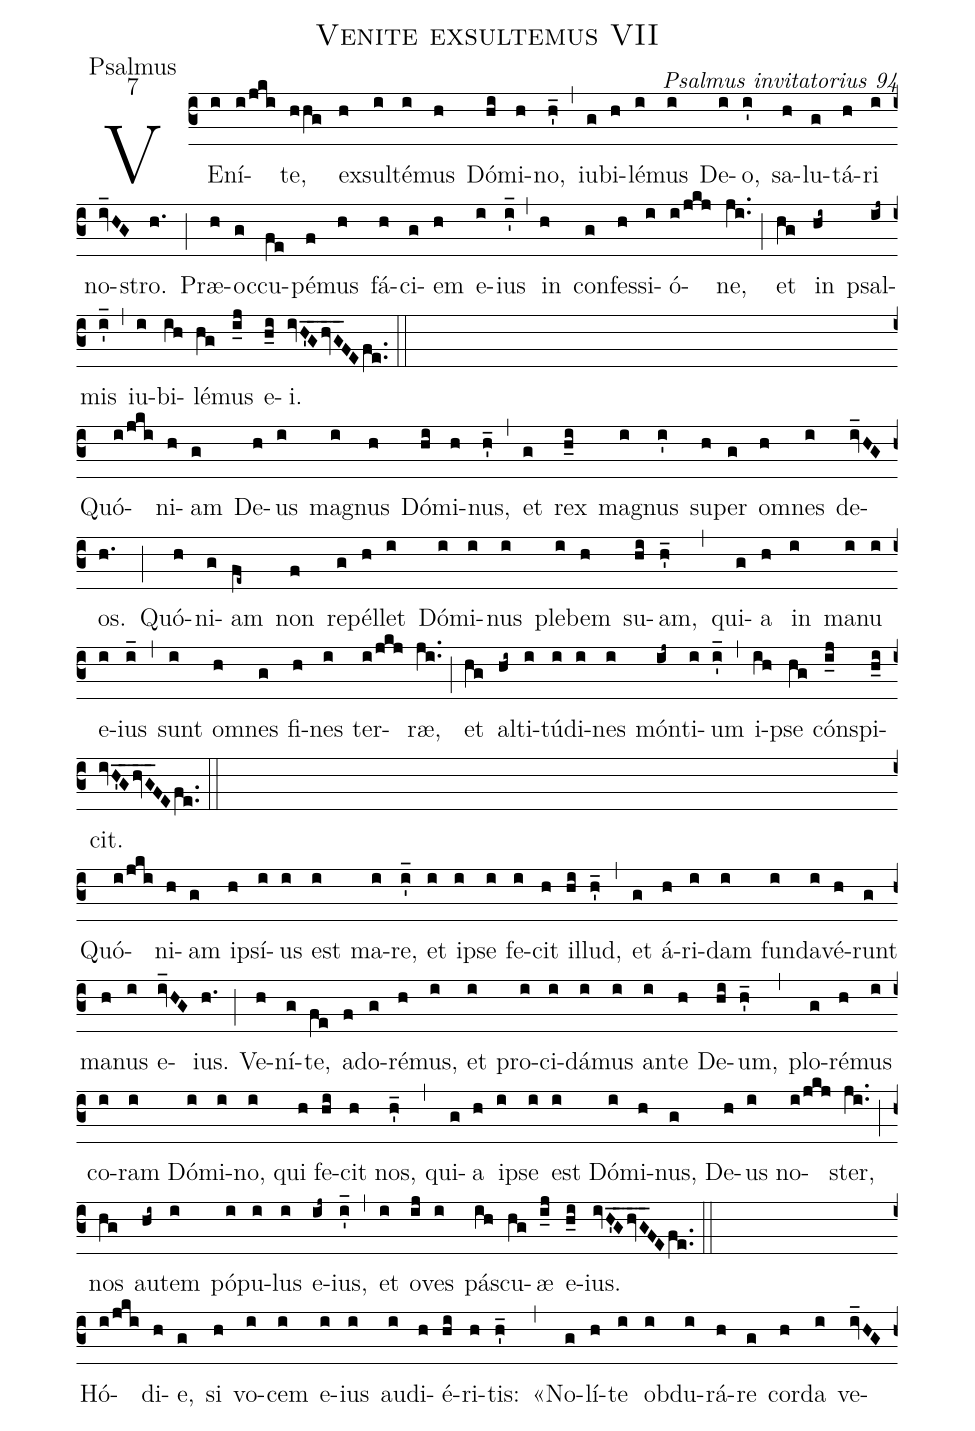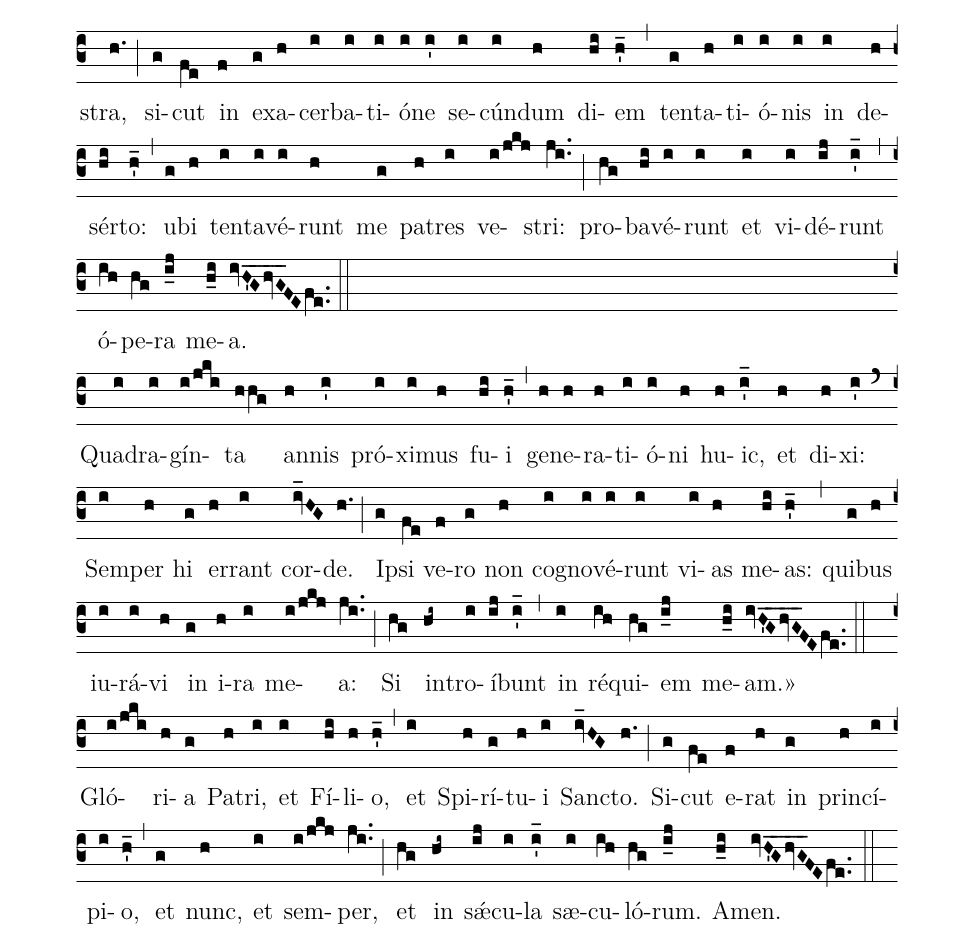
name:Venite exsultemus VII;
office-part:Psalmus;
mode:7;
commentary:Psalmus  invitatorius 94;
%%
(c3)VE(i)ní(i/jki)te,(hhg) ex(h)sul(i)té(i)mus(h) Dó(hi)mi(h)no,(h_') (,)
iu(g)bi(h)lé(i)mus(i) De(i)o,(i') sa(h)lu(g)tá(h)ri(i) no(iv_HG)stro.(h.) (;)
Præ(h)oc(g)cu(fe)pé(f)mus(h) fá(h)ci(g)em(h) e(i)ius(i_') (,)
in(h) con(g)fes(h)si(i)ó(i/jkj)ne,(ji..) (;)
et(hg) in(hi~) psal(ij~)mis(i_') (,)
iu(i)bi(ih)lé(hg)mus(i_j) e(h_i)i.(ivH_'G_hv_G_FEfe..) (::Z)

Quó(i/jki)ni(h)am(g) De(h)us(i) ma(i)gnus(h) Dó(hi)mi(h)nus,(h_') (,)
et(g) rex(h_i) ma(i)gnus(i') su(h)per(g) om(h)nes(i) de(iv_HG)os.(h.) (;)
Quó(h)ni(g)am(fe~) non(f) re(g)pél(h)let(i) Dó(i)mi(i)nus(i) ple(i)bem(h) su(hi)am,(h'_) (,)
qui(g)a(h) in(i) ma(i)nu(i) e(i)ius(i_) (,)
sunt(i) om(h)nes(g) fi(h)nes(i) ter(i/jkj)ræ,(ji..) (;)
et(hg) al(hi~)ti(i)tú(i)di(i)nes(i) món(ij~)ti(i)um(i_') (,)
i(ih)pse(hg) cón(i_j)spi(h_i)cit.(ivH_'G_hv_G_FEfe..) (::Z)


Quó(i/jki)ni(h)am(g) i(h)psí(i)us(i) est(i) ma(i)re,(i_') et(i) i(i)pse(i) fe(i)cit(h) il(hi)lud,(h_') (,)
et(g) á(h)ri(i)dam(i) fun(i)da(i)vé(h)runt(g) ma(h)nus(i) e(iv_HG)ius.(h.) (;)
Ve(h)ní(g)te,(fe) a(f)do(g)ré(h)mus,(i) et(i) pro(i)ci(i)dá(i)mus(i) an(i)te(h) De(hi)um,(h'_) (,)
plo(g)ré(h)mus(i) co(i)ram(i) Dó(i)mi(i)no,(i) qui(h) fe(hi)cit(h) nos,(h'_) (,)
qui(g)a(h) i(i)pse(i) est(i) Dó(i)mi(h)nus,(g) De(h)us(i) no(i/jkj)ster,(ji..) (;)
nos(hg) au(hi~)tem(i) pó(i)pu(i)lus(i) e(ij~)ius,(i_') (,)
et(i) o(ij)ves(i) pá(ih)scu(hg)æ(i_j) e(h_i)ius.(ivH_'G_hv_G_FEfe..) (::Z)


Hó(i/jki)di(h)e,(g) si(h) vo(i)cem(i) e(i)ius(i) au(i)di(h)é(hi)ri(h)tis:(h_') (,)
«No(g)lí(h)te(i) ob(i)du(i)rá(h)re(g) cor(h)da(i) ve(iv_HG)stra,(h.) (;)
si(g)cut(fe) in(f) e(g)xa(h)cer(i)ba(i)ti(i)ó(i)ne(i') se(i)cún(i)dum(h) di(hi)em(h'_) (,)
ten(g)ta(h)ti(i)ó(i)nis(i) in(i) de(h)sér(hi)to:(h'_) (,)
u(g)bi(h) ten(i)ta(i)vé(i)runt(h) me(g) pa(h)tres(i) ve(i/jkj)stri:(ji..) (;)
pro(hg)ba(hi)vé(i)runt(i) et(i) vi(i)dé(ij)runt(i_') (,)
ó(ih)pe(hg)ra(i_j) me(h_i)a.(ivH_'G_hv_G_FEfe..) (::Z)


Qua(i)dra(i)gín(i/jki)ta(hhg) an(h)nis(i') pró(i)xi(i)mus(h) fu(hi)i(h_') (,)
ge(h)ne(h)ra(h)ti(i)ó(i)ni(h) hu(h)ic,(i_') et(h) di(h)xi:(i') (`)
Sem(i)per(h) hi(g) er(h)rant(i) cor(iv_HG)de.(h.) (;)
I(g)psi(fe) ve(f)ro(g) non(h) co(i)gno(i)vé(i)runt(i) vi(i)as(h) me(hi)as:(h'_) (,)
qui(g)bus(h) iu(i)rá(i)vi(h) in(g) i(h)ra(i) me(i/jkj)a:(ji..) (;)
Si(hg) in(hi~)tro(i)í(ij)bunt(i_') (,)
in(i) ré(ih)qui(hg)em(i_j) me(h_i)am.»(ivH_'G_hv_G_FEfe..) (::Z)

Gló(i/jki)ri(h)a(g) Pa(h)tri,(i) et(i) Fí(hi)li(h)o,(h_') (,)
et(i) Spi(h)rí(g)tu(h)i(i) San(iv_HG)cto.(h.) (;)
Si(g)cut(fe) e(f)rat(h) in(g) prin(h)cí(i)pi(i)o,(h'_) (,)
et(g) nunc,(h) et(i) sem(i/jkj)per,(ji..) (;)
et(hg) in(hi~)  s<sp>'ae</sp>(ij)cu(i)la(i_') sæ(i)cu(ih)ló(hg)rum.(i_j) A(h_i)men.(ivH_'G_hv_G_FEfe..) (::)
